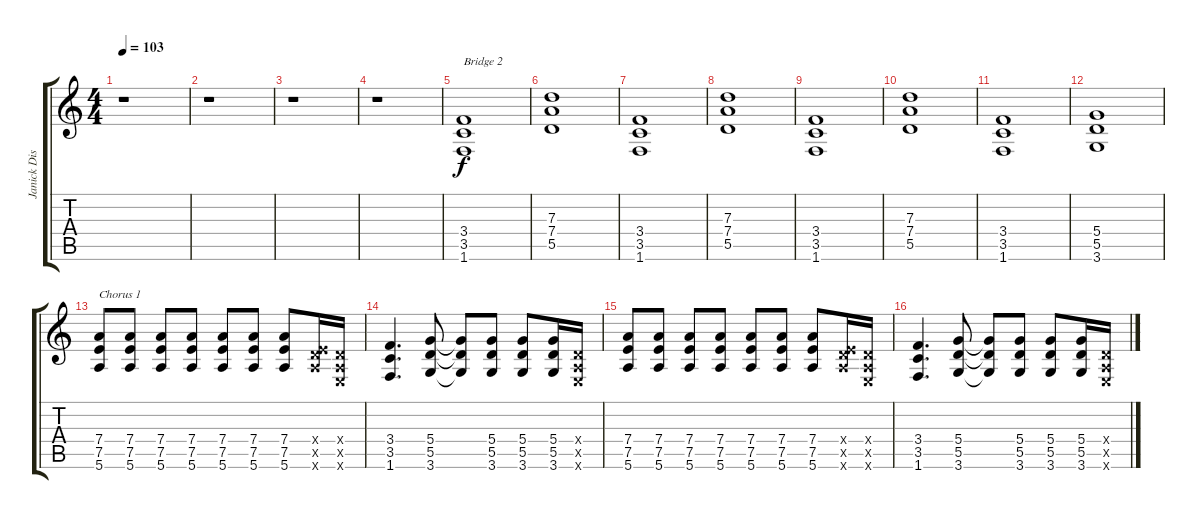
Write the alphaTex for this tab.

\track ("Janick Distortion" "Janick Dis") {instrument distortionguitar}
\staff {score tabs}
\tuning (E4 B3 G3 D3 A2 E2) {hide}
\ts (4 4)
\tempo 103
\clef g2
\ks c
r.1{dy f} |
r.1 |
r.1 |
r.1 |
(3.4 3.5 1.6).1{txt "Bridge 2"} |
(7.3 7.4 5.5).1 |
(3.4 3.5 1.6).1 |
(7.3 7.4 5.5).1 |
(3.4 3.5 1.6).1 |
(7.3 7.4 5.5).1 |
(3.4 3.5 1.6).1 |
(5.4 5.5 3.6).1 |
(7.4 7.5 5.6).8{txt "Chorus 1"} (7.4 7.5 5.6).8 (7.4 7.5 5.6).8 (7.4 7.5 5.6).8 (7.4 7.5 5.6).8 (7.4 7.5 5.6).8 (7.4 7.5 5.6).8 (0.4{x} 7.5{x} 5.6{x}).16 (0.4{x} 0.5{x} 0.6{x}).16 |
(3.4 3.5 1.6).4{d} (5.4 5.5 3.6).8 (5.4{t} 5.5{t} 3.6{t}).8 (5.4 5.5 3.6).8 (5.4 5.5 3.6).8 (5.4 5.5 3.6).16 (0.4{x} 0.5{x} 0.6{x}).16 |
(7.4 7.5 5.6).8 (7.4 7.5 5.6).8 (7.4 7.5 5.6).8 (7.4 7.5 5.6).8 (7.4 7.5 5.6).8 (7.4 7.5 5.6).8 (7.4 7.5 5.6).8 (0.4{x} 7.5{x} 5.6{x}).16 (0.4{x} 0.5{x} 0.6{x}).16 |
(3.4 3.5 1.6).4{d} (5.4 5.5 3.6).8 (5.4{t} 5.5{t} 3.6{t}).8 (5.4 5.5 3.6).8 (5.4 5.5 3.6).8 (5.4 5.5 3.6).16 (0.4{x} 0.5{x} 0.6{x}).16
